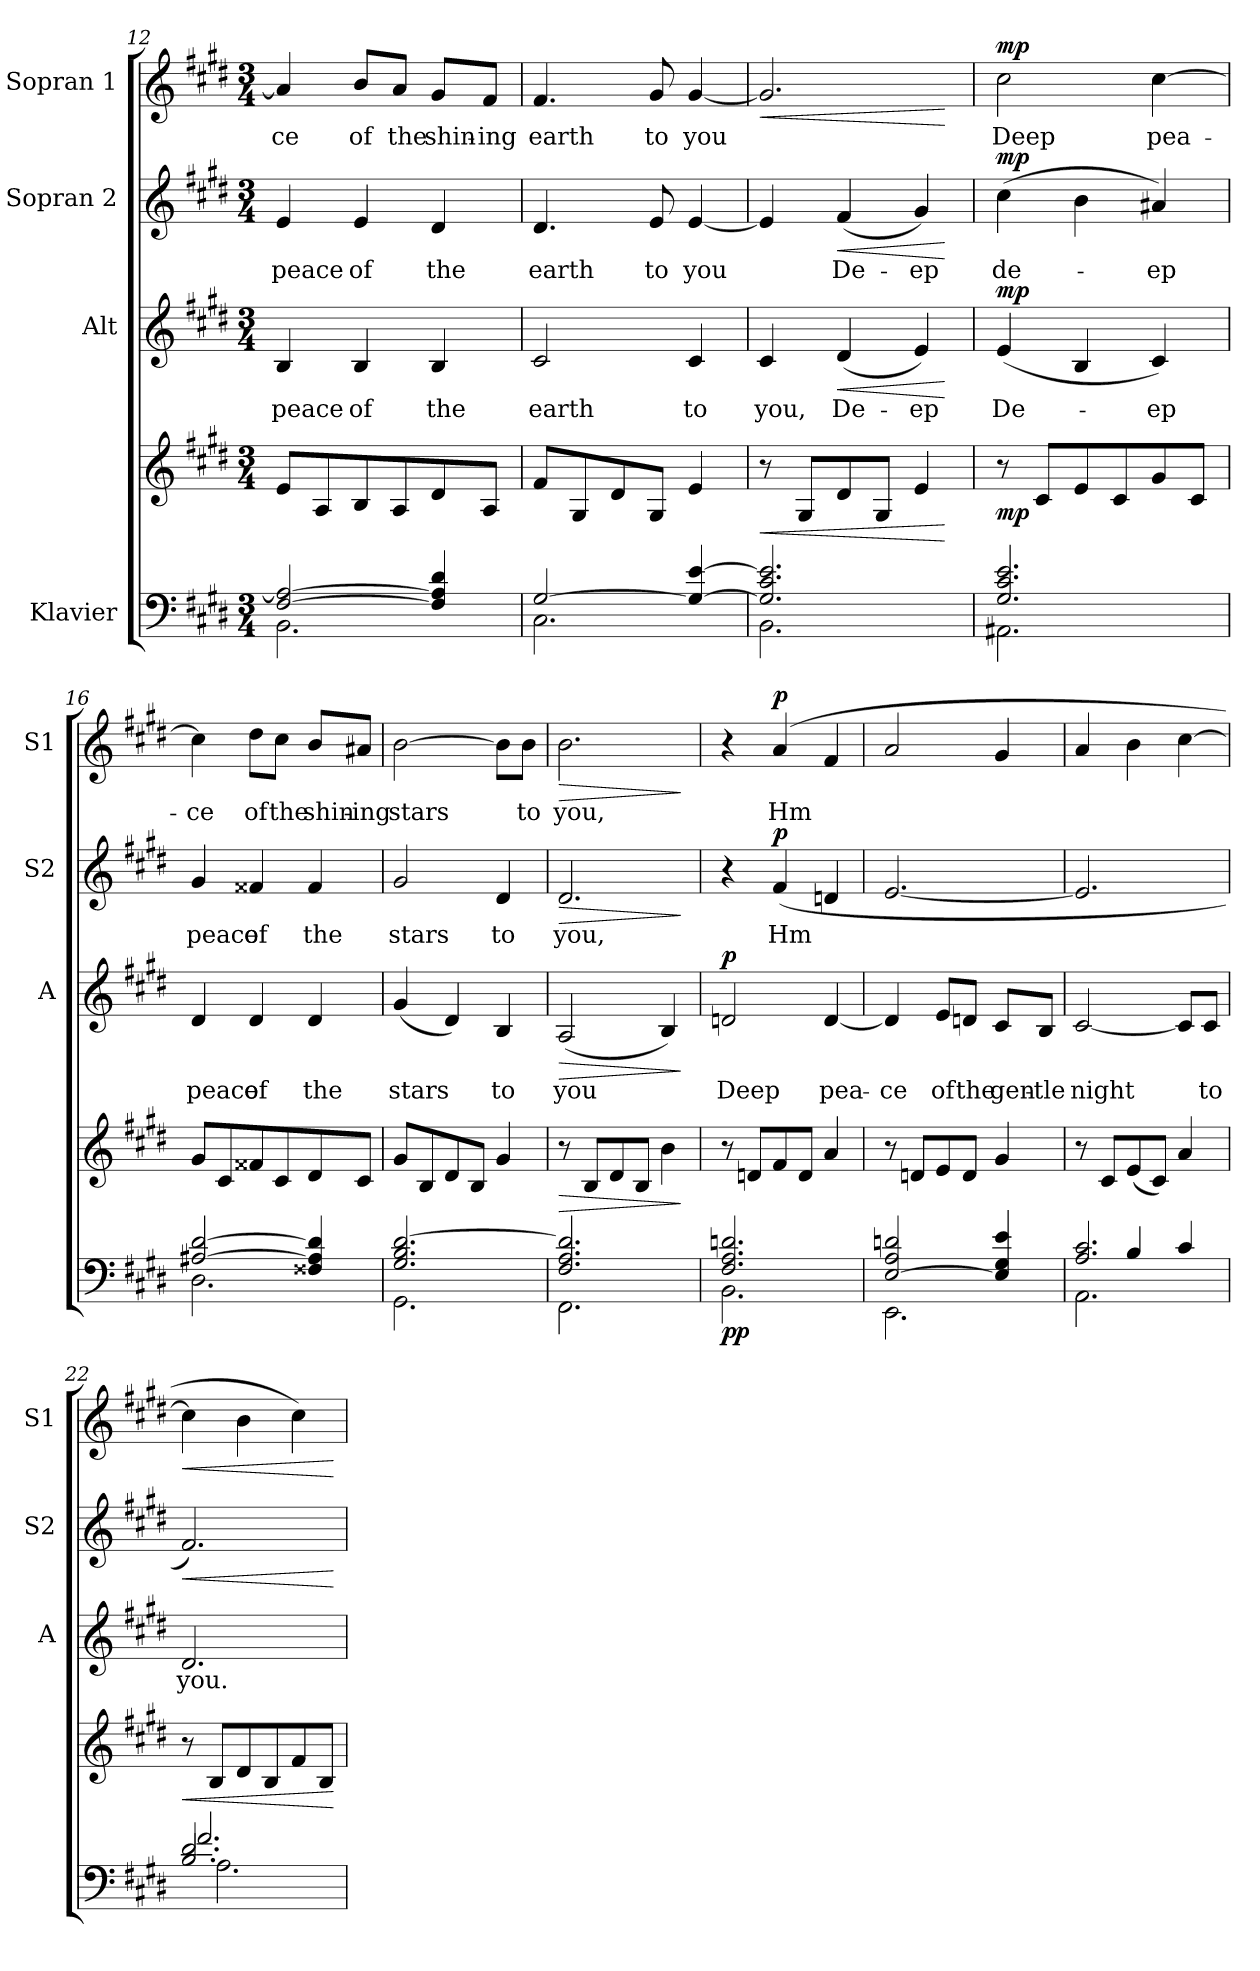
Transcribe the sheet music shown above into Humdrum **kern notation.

**kern	**kern	**dynam	**kern	**text	**dynam	**kern	**text	**dynam	**kern	**text	**dynam
*part4	*part4	*part4	*part3	*part3	*part3	*part2	*part2	*part2	*part1	*part1	*part1
*staff5	*staff4	*staff4/5	*staff3	*staff3	*staff3	*staff2	*staff2	*staff2	*staff1	*staff1	*staff1
*I"Klavier	*	*	*I"Alt	*	*	*I"Sopran 2	*	*	*I"Sopran 1	*	*
*	*	*	*I'A	*	*	*I'S2	*	*	*I'S1	*	*
*clefF4	*clefG2	*	*clefG2	*	*	*clefG2	*	*	*clefG2	*	*
*k[f#c#g#d#]	*k[f#c#g#d#]	*	*k[f#c#g#d#]	*	*	*k[f#c#g#d#]	*	*	*k[f#c#g#d#]	*	*
*M3/4	*M3/4	*	*M3/4	*	*	*M3/4	*	*	*M3/4	*	*
=12	=12	=12	=12	=12	=12	=12	=12	=12	=12	=12	=12
*^	*	*	*	*	*	*	*	*	*	*	*
!	!	!	!	!	!LO:LY:b	!	!	!LO:LY:b	!	!	!LO:LY:b	!
[2F#/ 2A/_	2.BB\	8e/L	.	4B/	peace	.	4e/	peace	.	4a/]	-ce	.
.	.	8A/	.	.	.	.	.	.	.	.	.	.
!	!	!	!	!	!LO:LY:b	!	!	!LO:LY:b	!	!	!LO:LY:b	!
.	.	8B/	.	4B/	of	.	4e/	of	.	8b/L	of	.
!	!	!	!	!	!	!	!	!	!	!	!LO:LY:b	!
.	.	8A/	.	.	.	.	.	.	.	8a/J	the	.
!	!	!	!	!	!LO:LY:b	!	!	!LO:LY:b	!	!	!LO:LY:b	!
4F#/] 4A/] 4d#/	.	8d#/	.	4B/	the	.	4d#/	the	.	8g#/L	shin-	.
!	!	!	!	!	!	!	!	!	!	!	!LO:LY:b	!
.	.	8A/J	.	.	.	.	.	.	.	8f#/J	-ing	.
=13	=13	=13	=13	=13	=13	=13	=13	=13	=13	=13	=13	=13
!	!	!	!	!	!LO:LY:b	!	!	!LO:LY:b	!	!	!LO:LY:b	!
[2G#/	2.C#\	8f#/L	.	2c#/	earth	.	4.d#/	earth	.	4.f#/	earth	.
.	.	8G#/	.	.	.	.	.	.	.	.	.	.
.	.	8d#/	.	.	.	.	.	.	.	.	.	.
!	!	!	!	!	!	!	!	!LO:LY:b	!	!	!LO:LY:b	!
.	.	8G#/J	.	.	.	.	8e/	to	.	8g#/	to	.
!	!	!	!	!	!LO:LY:b	!	!	!LO:LY:b	!	!	!LO:LY:b	!
4G#/_ [4e/	.	4e/	.	4c#/	to	.	[4e/	you	.	[4g#/	you	.
=14	=14	=14	=14	=14	=14	=14	=14	=14	=14	=14	=14	=14
!	!	!	!LO:HP:b	!	!LO:LY:b	!	!	!	!	!	!	!LO:HP:b
2.G#/] 2.c#/ 2.e/]	2.BB\	8r	<	4c#/	you,	.	4e/]	.	.	2.g#/]	.	<
.	.	8G#/L	.	.	.	.	.	.	.	.	.	.
!	!	!	!	!	!LO:LY:b	!LO:HP:b	!	!LO:LY:b	!LO:HP:b	!	!	!
.	.	8d#/	.	(<4d#/	De-	<	(<4f#/	De-	<	.	.	.
.	.	8G#/J	.	.	.	.	.	.	.	.	.	.
!	!	!	!	!	!LO:LY:b	!	!	!LO:LY:b	!	!	!	!
.	.	4e/	.	4e/)	-ep	.	4g#/)	-ep	.	.	.	.
*v	*v	*	*	*	*	*	*	*	*	*	*	*
.	.	[	.	.	[	.	.	[	.	.	[
=15	=15	=15	=15	=15	=15	=15	=15	=15	=15	=15	=15
*^	*	*	*	*	*	*	*	*	*	*	*
!	!	!	!LO:DY:b	!	!LO:LY:b	!LO:DY:b	!	!LO:LY:b	!LO:DY:b	!	!LO:LY:b	!LO:DY:b
2.G#/ 2.c#/ 2.e/	2.AA#X\	8r	mp	(<4e/	De-	mp	(>4cc#\	de-	mp	2cc#\	Deep	mp
.	.	8c#/L	.	.	.	.	.	.	.	.	.	.
.	.	8e/	.	4B/	.	.	4b\	.	.	.	.	.
.	.	8c#/	.	.	.	.	.	.	.	.	.	.
!	!	!	!	!	!LO:LY:b	!	!	!LO:LY:b	!	!	!LO:LY:b	!
.	.	8g#/	.	4c#/)	-ep	.	4a#X/)	-ep	.	[4cc#\	pea-	.
.	.	8c#/J	.	.	.	.	.	.	.	.	.	.
!!LO:LB:g=z
=16	=16	=16	=16	=16	=16	=16	=16	=16	=16	=16	=16	=16
!	!	!	!	!	!LO:LY:b	!	!	!LO:LY:b	!	!	!LO:LY:b	!
[2A#X/ [2d#/	2.D#\	8g#/L	.	4d#/	peace	.	4g#/	peace	.	4cc#\]	-ce	.
.	.	8c#/	.	.	.	.	.	.	.	.	.	.
!	!	!	!	!	!LO:LY:b	!	!	!LO:LY:b	!	!	!LO:LY:b	!
.	.	8f##X/	.	4d#/	of	.	4f##X/	of	.	8dd#\L	of	.
!	!	!	!	!	!	!	!	!	!	!	!LO:LY:b	!
.	.	8c#/	.	.	.	.	.	.	.	8cc#\J	the	.
!	!	!	!	!	!LO:LY:b	!	!	!LO:LY:b	!	!	!LO:LY:b	!
4F##X/ 4A#/] 4d#/]	.	8d#/	.	4d#/	the	.	4f##/	the	.	8b/L	shin-	.
!	!	!	!	!	!	!	!	!	!	!	!LO:LY:b	!
.	.	8c#/J	.	.	.	.	.	.	.	8a#X/J	-ing	.
=17	=17	=17	=17	=17	=17	=17	=17	=17	=17	=17	=17	=17
!	!	!	!	!	!LO:LY:b	!	!	!LO:LY:b	!	!	!LO:LY:b	!
2.G#/ 2.B/ [2.d#/	2.GG#\	8g#/L	.	(<4g#/	stars	.	2g#/	stars	.	[2b\	stars	.
.	.	8B/	.	.	.	.	.	.	.	.	.	.
.	.	8d#/	.	4d#/)	.	.	.	.	.	.	.	.
.	.	8B/J	.	.	.	.	.	.	.	.	.	.
!	!	!	!	!	!LO:LY:b	!	!	!LO:LY:b	!	!	!	!
.	.	4g#/	.	4B/	to	.	4d#/	to	.	8b\L]	.	.
!	!	!	!	!	!	!	!	!	!	!	!LO:LY:b	!
.	.	.	.	.	.	.	.	.	.	8b\J	to	.
=18	=18	=18	=18	=18	=18	=18	=18	=18	=18	=18	=18	=18
!	!	!	!LO:HP:b	!	!LO:LY:b	!LO:HP:b	!	!LO:LY:b	!LO:HP:b	!	!LO:LY:b	!LO:HP:b
2.F#/ 2.A/ 2.d#/]	2.FF#\	8r	>	(<2A/	you	>	2.d#/	you,	>	2.b\	you,	>
.	.	8B/L	.	.	.	.	.	.	.	.	.	.
.	.	8d#/	.	.	.	.	.	.	.	.	.	.
.	.	8B/J	.	.	.	.	.	.	.	.	.	.
.	.	4b\	.	4B/)	.	.	.	.	.	.	.	.
*v	*v	*	*	*	*	*	*	*	*	*	*	*
.	.	]	.	.	]	.	.	]	.	.	]
=19	=19	=19	=19	=19	=19	=19	=19	=19	=19	=19	=19
*^	*	*	*	*	*	*	*	*	*	*	*
!	!	!	!LO:DY:b=2	!	!LO:LY:b	!	!	!	!	!	!	!
!	!	!	!LO:DY:n=1:b	!	!	!LO:DY:b	!	!	!	!	!	!
2.F#/ 2.A/ 2.dn/	2.BB\	8r	p p	2dn/	Deep	p	4r	.	.	4r	.	.
.	.	8dn/L	.	.	.	.	.	.	.	.	.	.
!	!	!	!	!	!	!	!	!LO:LY:b	!LO:DY:b	!	!LO:LY:b	!LO:DY:b
.	.	8f#/	.	.	.	.	(>4f#/	Hm	p	(>4a/	Hm	p
.	.	8d/J	.	.	.	.	.	.	.	.	.	.
!	!	!	!	!	!LO:LY:b	!	!	!	!	!	!	!
.	.	4a/	.	[4d/	pea-	.	4dn/	.	.	4f#/	.	.
=20	=20	=20	=20	=20	=20	=20	=20	=20	=20	=20	=20	=20
!	!	!	!	!	!LO:LY:b	!	!	!	!	!	!	!
[2E/ 2A/ 2dn/	2.EE\	8r	.	4d/]	-ce	.	[2.e/	.	.	2a/	.	.
.	.	8dn/L	.	.	.	.	.	.	.	.	.	.
!	!	!	!	!	!LO:LY:b	!	!	!	!	!	!	!
.	.	8e/	.	8e/L	of	.	.	.	.	.	.	.
!	!	!	!	!	!LO:LY:b	!	!	!	!	!	!	!
.	.	8d/J	.	8dn/J	the	.	.	.	.	.	.	.
!	!	!	!	!	!LO:LY:b	!	!	!	!	!	!	!
4E/] 4G#/ 4e/	.	4g#/	.	8c#/L	gen-	.	.	.	.	4g#/	.	.
!	!	!	!	!	!LO:LY:b	!	!	!	!	!	!	!
.	.	.	.	8B/J	-tle	.	.	.	.	.	.	.
!!LO:PB:g=z
=21	=21	=21	=21	=21	=21	=21	=21	=21	=21	=21	=21	=21
*	*^	*	*	*	*	*	*	*	*	*	*	*
!	!	!	!	!	!	!LO:LY:b	!	!	!	!	!	!	!
2.A/ 2.c#/	4ryy	2.AA\	8r	.	[2c#/	night	.	2.e/]	.	.	4a/	.	.
.	.	.	8c#/L	.	.	.	.	.	.	.	.	.	.
.	4B/	.	(<8e/	.	.	.	.	.	.	.	4b\	.	.
.	.	.	8c#/J)	.	.	.	.	.	.	.	.	.	.
.	4c#/	.	4a/	.	8c#/L]	.	.	.	.	.	[4cc#\	.	.
!	!	!	!	!	!	!LO:LY:b	!	!	!	!	!	!	!
.	.	.	.	.	8c#/J	to	.	.	.	.	.	.	.
=22	=22	=22	=22	=22	=22	=22	=22	=22	=22	=22	=22	=22	=22
*	*	*^	*	*	*	*	*	*	*	*	*	*	*
!	!	!	!	!	!LO:HP:b	!	!LO:LY:b	!	!	!	!LO:HP:b	!	!	!LO:HP:b
2.d#/	2.f#/	2.B/	2.A\	8r	<	2.d#/	you.	.	2.f#/)	.	<	4cc#\]	.	<
.	.	.	.	8B/L	.	.	.	.	.	.	.	.	.	.
.	.	.	.	8d#/	.	.	.	.	.	.	.	4b\	.	.
.	.	.	.	8B/	.	.	.	.	.	.	.	.	.	.
.	.	.	.	8f#/	.	.	.	.	.	.	.	4cc#\)	.	.
.	.	.	.	8B/J	.	.	.	.	.	.	.	.	.	.
*v	*v	*v	*v	*	*	*	*	*	*	*	*	*	*	*
.	.	[	.	.	.	.	.	[	.	.	[
=	=	=	=	=	=	=	=	=	=	=	=
*-	*-	*-	*-	*-	*-	*-	*-	*-	*-	*-	*-
